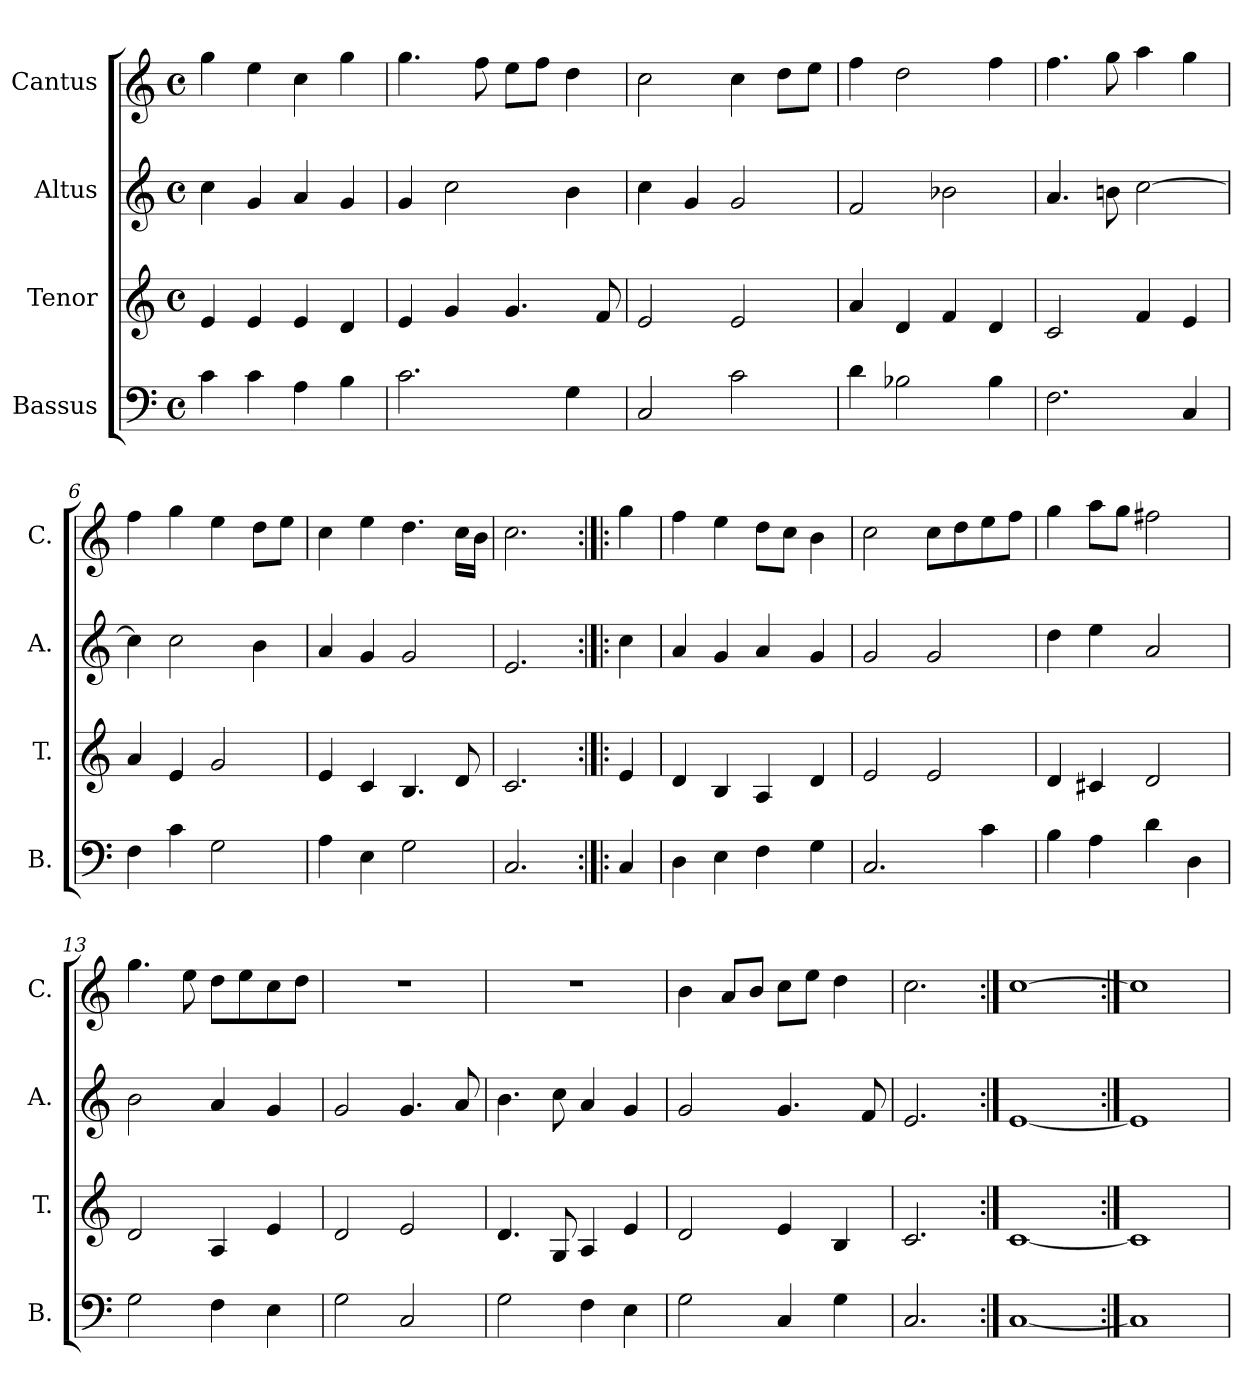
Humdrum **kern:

**kern	**kern	**kern	**kern
*part4	*part3	*part2	*part1
*staff4	*staff3	*staff2	*staff1
*I"Bassus	*I"Tenor	*I"Altus	*I"Cantus
*I'B.	*I'T.	*I'A.	*I'C.
*clefF4	*clefG2	*clefG2	*clefG2
*k[]	*k[]	*k[]	*k[]
*C:	*C:	*C:	*C:
*M4/4	*M4/4	*M4/4	*M4/4
*met(c)	*met(c)	*met(c)	*met(c)
=1	=1	=1	=1
4c\	4e/	4cc\	4gg\
4c\	4e/	4g/	4ee\
4A\	4e/	4a/	4cc\
4B\	4d/	4g/	4gg\
=2	=2	=2	=2
2.c\	4e/	4g/	4.gg\
.	4g/	2cc\	.
.	.	.	8ff\
.	4.g/	.	8ee\L
.	.	.	8ff\J
4G\	.	4b\	4dd\
.	8f/	.	.
=3	=3	=3	=3
2C/	2e/	4cc\	2cc\
.	.	4g/	.
2c\	2e/	2g/	4cc\
.	.	.	8dd\L
.	.	.	8ee\J
=4	=4	=4	=4
4d\	4a/	2f/	4ff\
2B-X\	4d/	.	2dd\
.	4f/	2b-X\	.
4B-\	4d/	.	4ff\
=5	=5	=5	=5
2.F\	2c/	4.a/	4.ff\
.	.	8bn\	8gg\
.	4f/	[2cc\	4aa\
4C/	4e/	.	4gg\
=6	=6	=6	=6
4F\	4a/	4cc\]	4ff\
4c\	4e/	2cc\	4gg\
2G\	2g/	.	4ee\
.	.	4b\	8dd\L
.	.	.	8ee\J
=7	=7	=7	=7
4A\	4e/	4a/	4cc\
4E\	4c/	4g/	4ee\
2G\	4.B/	2g/	4.dd\
.	8d/	.	16cc\LL
.	.	.	16b\JJ
=8	=8	=8	=8
2.C/	2.c/	2.e/	2.cc\
!!LO:LB:g=z
=9:|!|:	=9:|!|:	=9:|!|:	=9:|!|:
4C/	4e/	4cc\	4gg\
=10	=10	=10	=10
4D\	4d/	4a/	4ff\
4E\	4B/	4g/	4ee\
4F\	4A/	4a/	8dd\L
.	.	.	8cc\J
4G\	4d/	4g/	4b\
=11	=11	=11	=11
2.C/	2e/	2g/	2cc\
.	2e/	2g/	8cc\L
.	.	.	8dd\
4c\	.	.	8ee\
.	.	.	8ff\J
=12	=12	=12	=12
4B\	4d/	4dd\	4gg\
4A\	4c#X/	4ee\	8aa\L
.	.	.	8gg\J
4d\	2d/	2a/	2ff#X\
4D\	.	.	.
=13	=13	=13	=13
2G\	2d/	2b\	4.gg\
.	.	.	8ee\
4F\	4A/	4a/	8dd\L
.	.	.	8ee\
4E\	4e/	4g/	8cc\
.	.	.	8dd\J
=14	=14	=14	=14
2G\	2d/	2g/	1r
2C/	2e/	4.g/	.
.	.	8a/	.
=15	=15	=15	=15
2G\	4.d/	4.b\	1r
.	8G/	8cc\	.
4F\	4A/	4a/	.
4E\	4e/	4g/	.
=16	=16	=16	=16
2G\	2d/	2g/	4b\
.	.	.	8a/L
.	.	.	8b/J
4C/	4e/	4.g/	8cc\L
.	.	.	8ee\J
4G\	4B/	.	4dd\
.	.	8f/	.
=17	=17	=17	=17
2.C/	2.c/	2.e/	2.cc\
=18:|!	=18:|!	=18:|!	=18:|!
[1C/	[1c/	[1e/	[1cc\
=19:|!	=19:|!	=19:|!	=19:|!
1C/]	1c/]	1e/]	1cc\]
=	=	=	=
*-	*-	*-	*-
